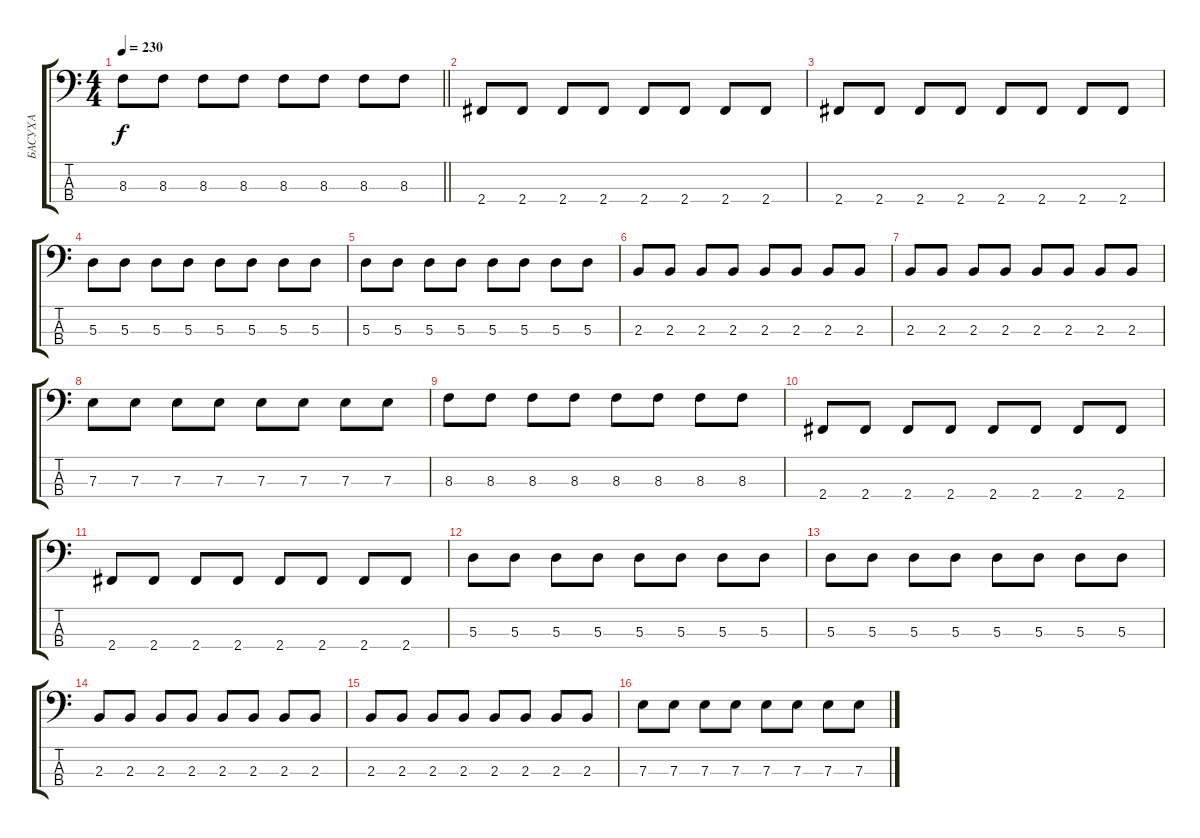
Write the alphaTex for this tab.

\track ("БАСУХА" "БАСУХА") {instrument electricbassfinger}
\staff {score tabs}
\tuning (G2 D2 A1 E1) {hide}
\ts (4 4)
\tempo 230
\clef f4
\barLineRight lightlight
\ks c
8.3.8{dy f} 8.3.8 8.3.8 8.3.8 8.3.8 8.3.8 8.3.8 8.3.8 |
2.4.8 2.4.8 2.4.8 2.4.8 2.4.8 2.4.8 2.4.8 2.4.8 |
2.4.8 2.4.8 2.4.8 2.4.8 2.4.8 2.4.8 2.4.8 2.4.8 |
5.3.8 5.3.8 5.3.8 5.3.8 5.3.8 5.3.8 5.3.8 5.3.8 |
5.3.8 5.3.8 5.3.8 5.3.8 5.3.8 5.3.8 5.3.8 5.3.8 |
2.3.8 2.3.8 2.3.8 2.3.8 2.3.8 2.3.8 2.3.8 2.3.8 |
2.3.8 2.3.8 2.3.8 2.3.8 2.3.8 2.3.8 2.3.8 2.3.8 |
7.3.8 7.3.8 7.3.8 7.3.8 7.3.8 7.3.8 7.3.8 7.3.8 |
8.3.8 8.3.8 8.3.8 8.3.8 8.3.8 8.3.8 8.3.8 8.3.8 |
2.4.8 2.4.8 2.4.8 2.4.8 2.4.8 2.4.8 2.4.8 2.4.8 |
2.4.8 2.4.8 2.4.8 2.4.8 2.4.8 2.4.8 2.4.8 2.4.8 |
5.3.8 5.3.8 5.3.8 5.3.8 5.3.8 5.3.8 5.3.8 5.3.8 |
5.3.8 5.3.8 5.3.8 5.3.8 5.3.8 5.3.8 5.3.8 5.3.8 |
2.3.8 2.3.8 2.3.8 2.3.8 2.3.8 2.3.8 2.3.8 2.3.8 |
2.3.8 2.3.8 2.3.8 2.3.8 2.3.8 2.3.8 2.3.8 2.3.8 |
7.3.8 7.3.8 7.3.8 7.3.8 7.3.8 7.3.8 7.3.8 7.3.8
